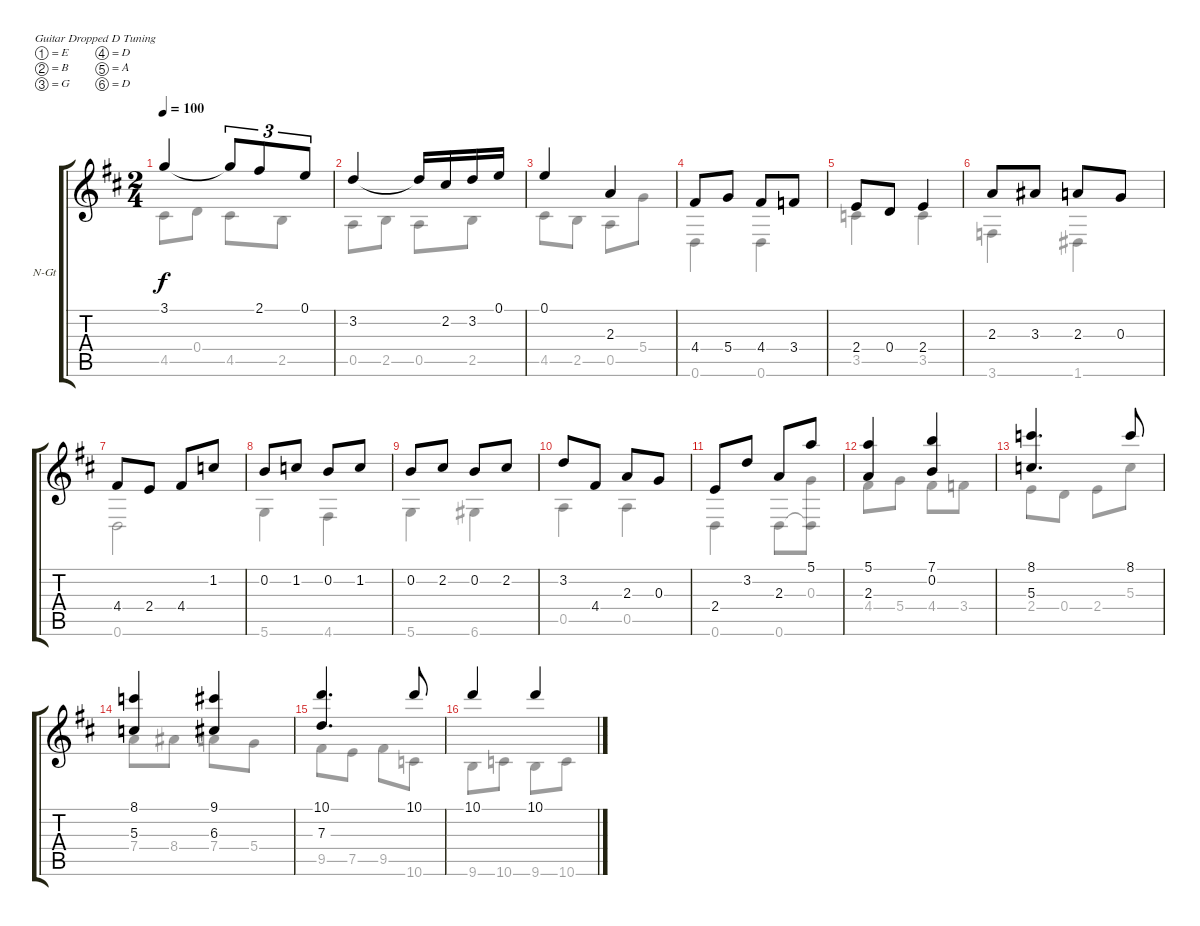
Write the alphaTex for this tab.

\bracketExtendMode groupsimilarinstruments
\firstSystemTrackNameOrientation horizontal
\otherSystemsTrackNameOrientation horizontal
\track ("Guitar 2" "N-Gt") {instrument acousticguitarnylon}
\staff {score tabs}
\tuning (E4 B3 G3 D3 A2 D2)
\voice
\ts (2 4)
\tempo 100
\clef g2
\ks d
3.1.4{dy f} 3.1{t}.8{tu (3 2)} 2.1.8{tu (3 2)} 0.1.8{tu (3 2)} |
3.2.4 3.2{t}.16 2.2.16 3.2.16 0.1.16 |
0.1.4 2.3.4 |
4.4.8 5.4.8 4.4.8 3.4.8 |
2.4.8 0.4.8 2.4.4 |
2.3.8 3.3.8 2.3.8 0.3.8 |
4.4.8 2.4.8 4.4.8 1.2.8 |
0.2.8 1.2.8 0.2.8 1.2.8 |
0.2.8 2.2.8 0.2.8 2.2.8 |
3.2.8 4.4.8 2.3.8 0.3.8 |
2.4.8 3.2.8 2.3.8 5.1.8 |
(5.1 2.3).4 (7.1 0.2).4 |
(8.1 5.3).4{d} 8.1.8 |
(8.1 5.3).4 (9.1 6.3).4 |
(10.1 7.3).4{d} 10.1.8 |
10.1.4 10.1.4
\voice
\clef g2
\ottava regular
\simile none
\ks d
4.5.8{dy f} 0.4.8 4.5.8 2.5.8 |
0.5.8 2.5.8 0.5.8 2.5.8 |
4.5.8 2.5.8 0.5.8 5.4.8 |
0.6.4 0.6.4 |
3.5.4 3.5.4 |
3.6.4 1.6.4 |
0.6.2 |
5.6.4 4.6.4 |
5.6.4 6.6.4 |
0.5.4 0.5.4 |
0.6.4 0.6.8 (0.3 0.6{t}).8 |
4.4.8 5.4.8 4.4.8 3.4.8 |
2.4.8 0.4.8 2.4.8 5.3.8 |
7.4.8 8.4.8 7.4.8 5.4.8 |
9.5.8 7.5.8 9.5.8 10.6.8 |
9.6.8 10.6.8 9.6.8 10.6.8
